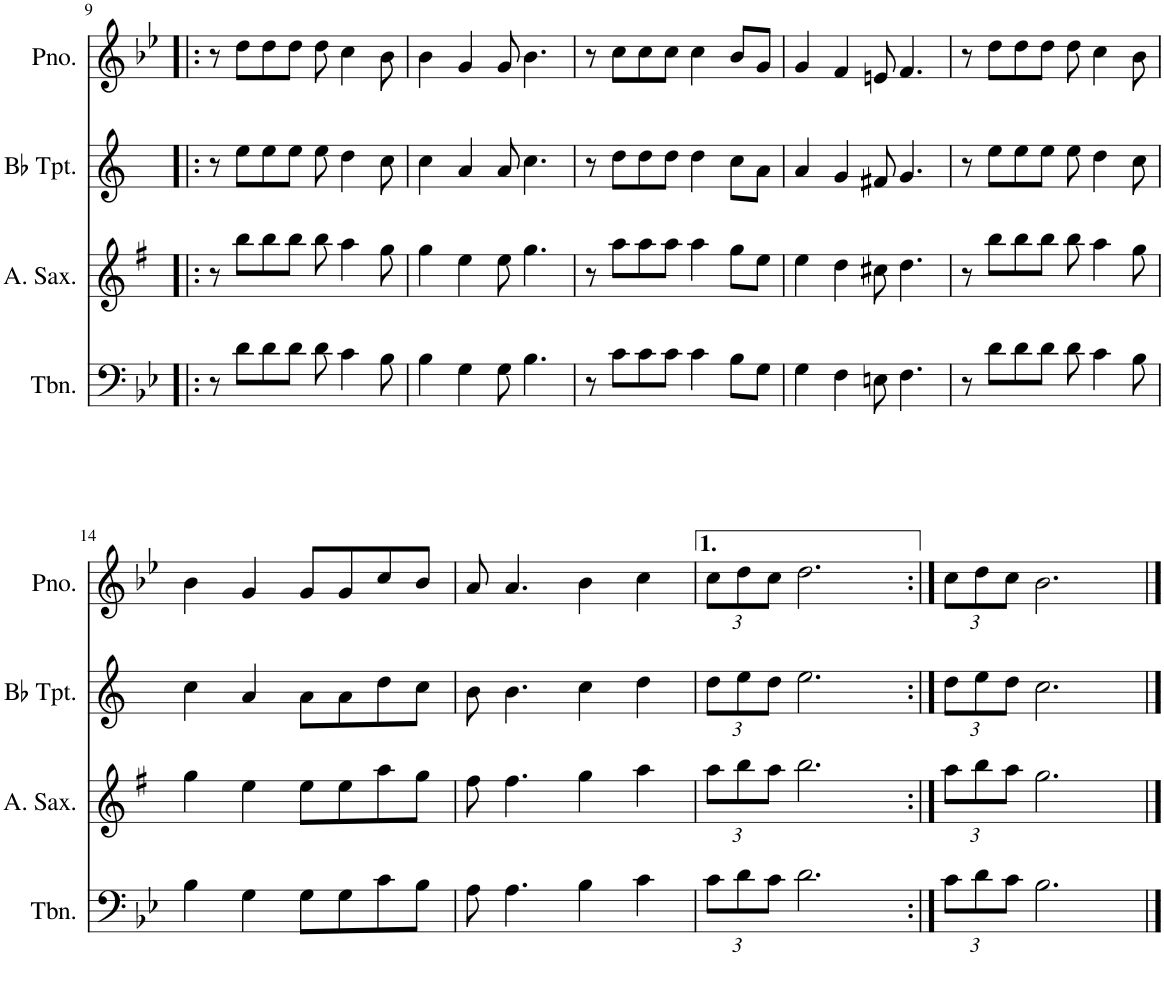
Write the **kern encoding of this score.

**kern	**kern	**kern	**kern
*part4	*part3	*part2	*part1
*staff4	*staff3	*staff2	*staff1
*I"Trombone	*I"Alto Saxophone	*I"Bb Trumpet	*I"Piano
*I'Tbn.	*I'A. Sax.	*I'Bb Tpt.	*I'Pno.
!!LO:PB:g=z
*clefF4	*clefG2	*clefG2	*clefG2
*	*Trd5c9	*Trd1c2	*
*k[b-e-]	*k[f#]	*k[]	*k[b-e-]
*M4/4	*M4/4	*M4/4	*M4/4
*met(c)	*met(c)	*met(c)	*met(c)
=9!|:	=9!|:	=9!|:	=9!|:
8r	8r	8r	8r
8d\L	8bb\L	8ee\L	8dd\L
8d\	8bb\	8ee\	8dd\
8d\J	8bb\J	8ee\J	8dd\J
8d\	8bb\	8ee\	8dd\
4c\	4aa\	4dd\	4cc\
8B-\	8gg\	8cc\	8b-\
=10	=10	=10	=10
4B-\	4gg\	4cc\	4b-\
4G\	4ee\	4a/	4g/
8G\	8ee\	8a/	8g/
4.B-\	4.gg\	4.cc\	4.b-\
=11	=11	=11	=11
8r	8r	8r	8r
8c\L	8aa\L	8dd\L	8cc\L
8c\	8aa\	8dd\	8cc\
8c\J	8aa\J	8dd\J	8cc\J
4c\	4aa\	4dd\	4cc\
8B-\L	8gg\L	8cc\L	8b-/L
8G\J	8ee\J	8a\J	8g/J
=12	=12	=12	=12
4G\	4ee\	4a/	4g/
4F\	4dd\	4g/	4f/
8En\	8cc#X\	8f#X/	8en/
4.F\	4.dd\	4.g/	4.f/
=13	=13	=13	=13
8r	8r	8r	8r
8d\L	8bb\L	8ee\L	8dd\L
8d\	8bb\	8ee\	8dd\
8d\J	8bb\J	8ee\J	8dd\J
8d\	8bb\	8ee\	8dd\
4c\	4aa\	4dd\	4cc\
8B-\	8gg\	8cc\	8b-\
!!LO:LB:g=z
=14	=14	=14	=14
4B-\	4gg\	4cc\	4b-\
4G\	4ee\	4a/	4g/
8G\L	8ee\L	8a\L	8g/L
8G\	8ee\	8a\	8g/
8c\	8aa\	8dd\	8cc/
8B-\J	8gg\J	8cc\J	8b-/J
=15	=15	=15	=15
8A\	8ff#\	8b\	8a/
4.A\	4.ff#\	4.b\	4.a/
4B-\	4gg\	4cc\	4b-\
4c\	4aa\	4dd\	4cc\
=16	=16	=16	=16
*Xbrackettup	*Xbrackettup	*Xbrackettup	*Xbrackettup
12c\L	12aa\L	12dd\L	12cc\L
12d\	12bb\	12ee\	12dd\
12c\J	12aa\J	12dd\J	12cc\J
2.d\	2.bb\	2.ee\	2.dd\
=17:|!	=17:|!	=17:|!	=17:|!
12c\L	12aa\L	12dd\L	12cc\L
12d\	12bb\	12ee\	12dd\
12c\J	12aa\J	12dd\J	12cc\J
2.B-\	2.gg\	2.cc\	2.b-\
==	==	==	==
*-	*-	*-	*-
